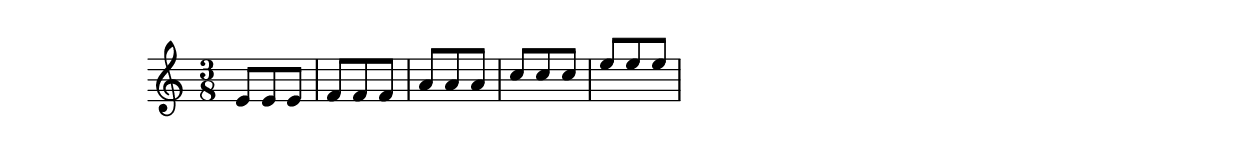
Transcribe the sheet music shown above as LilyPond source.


\version "2.3.16"
\header {

texidoc = "Upstem notes before a barline are printed with some extra
space. This is an optical correction similar to juxtaposed stems.
"

}

sd = \override Stem  #'direction = #-1
su = \override Stem  #'direction = #1
\score { \relative e'
{

%\override Staff.StaffSpacing  #'stem-spacing-correction = #0.5
%\override Staff.NoteSpacing  #'stem-spacing-correction = #0.5

\time 3/8
\su
e8 e e
f f f
a a a
c c c
e e e
}
\paper { raggedright = ##t}
}

